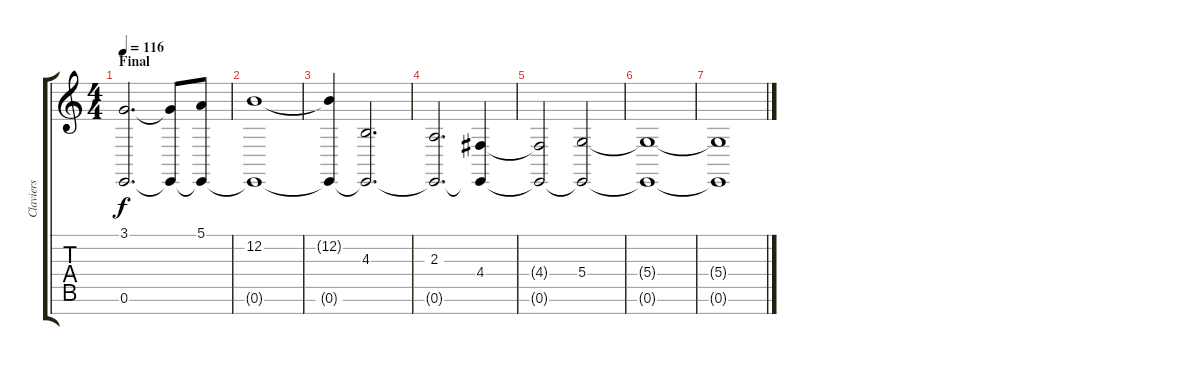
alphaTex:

\track ("Claviers" "Claviers") {instrument synthstrings2}
\staff {score tabs}
\tuning (E4 B3 G3 D3 A2 E2 B1) {hide}
\ts (4 4)
\section ("" "Final")
\tempo 116
\clef g2
\ks c
(3.1 0.6).2{d dy f} (3.1{t} 0.6{t}).8 (5.1 0.6{t}).8 |
(12.2 0.6{t}).1 |
(12.2{t} 0.6{t}).4 (4.3 0.6{t}).2{d} |
(2.3 0.6{t}).2{d} (4.4 0.6{t}).4 |
(4.4{t} 0.6{t}).2 (5.4 0.6{t}).2 |
(5.4{t} 0.6{t}).1 |
(5.4{t} 0.6{t}).1{volume 1}
